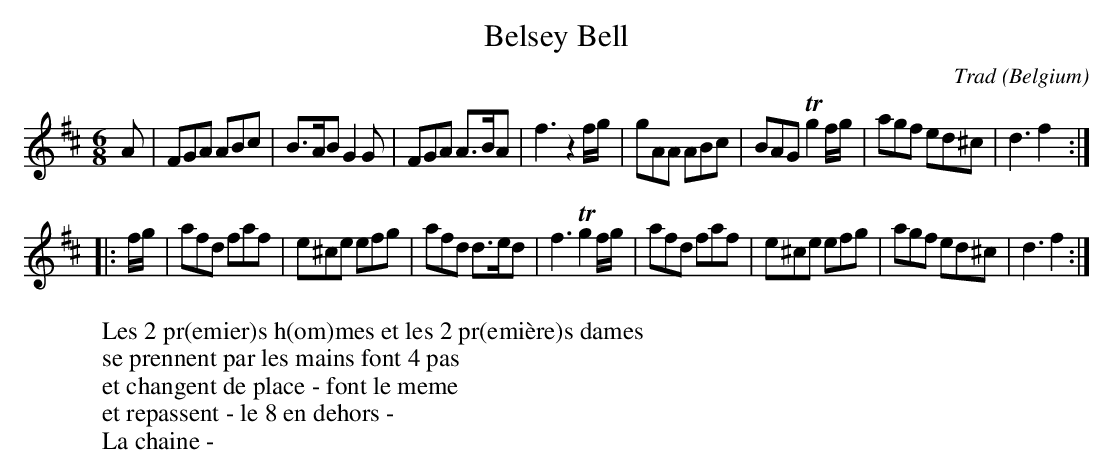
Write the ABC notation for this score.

X:1
T:Belsey Bell
C:Trad
O:Belgium
M:6/8
L:1/8
K:Dmaj
A|FGA ABc|B>AB G2G|FGA A>BA|f3 z2f/2g/2|gAA ABc|BAG !trill!g2f/2g/2|agf ed^c|d3 f2:|
|:f/2g/2|afd faf|e^ce efg|afd d>ed|f3 !trill!g2f/2g/2|afd faf|e^ce efg|agf ed^c|d3 f2:|]
W:Les 2 pr(emier)s h(om)mes et les 2 pr(emière)s dames
W:se prennent par les mains font 4 pas
W:et changent de place - font le meme
W:et repassent - le 8 en dehors -
W:La chaine -
